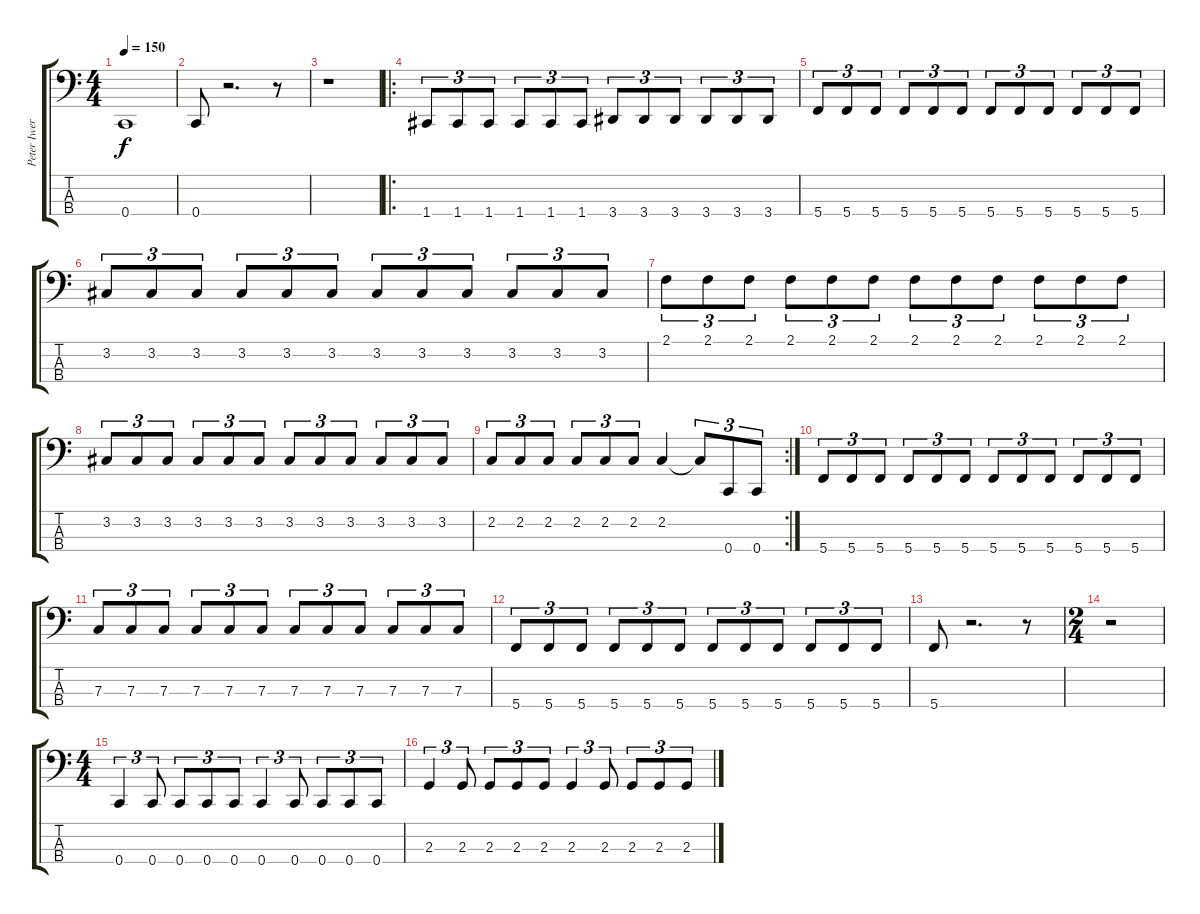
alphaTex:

\track ("Peter Iwers" "Peter Iwer") {instrument electricbassfinger}
\staff {score tabs}
\tuning (Eb2 Bb1 F1 C1) {hide}
\ts (4 4)
\tempo 150
\clef f4
\ks c
0.4{t}.1{dy f} |
0.4.8 r.2{d} r.8 |
r.1 |
\ro
1.4.8{tu (3 2) volume 14} 1.4.8{tu (3 2)} 1.4.8{tu (3 2)} 1.4.8{tu (3 2)} 1.4.8{tu (3 2)} 1.4.8{tu (3 2)} 3.4.8{tu (3 2)} 3.4.8{tu (3 2)} 3.4.8{tu (3 2)} 3.4.8{tu (3 2)} 3.4.8{tu (3 2)} 3.4.8{tu (3 2)} |
5.4.8{tu (3 2)} 5.4.8{tu (3 2)} 5.4.8{tu (3 2)} 5.4.8{tu (3 2)} 5.4.8{tu (3 2)} 5.4.8{tu (3 2)} 5.4.8{tu (3 2)} 5.4.8{tu (3 2)} 5.4.8{tu (3 2)} 5.4.8{tu (3 2)} 5.4.8{tu (3 2)} 5.4.8{tu (3 2)} |
3.2.8{tu (3 2)} 3.2.8{tu (3 2)} 3.2.8{tu (3 2)} 3.2.8{tu (3 2)} 3.2.8{tu (3 2)} 3.2.8{tu (3 2)} 3.2.8{tu (3 2)} 3.2.8{tu (3 2)} 3.2.8{tu (3 2)} 3.2.8{tu (3 2)} 3.2.8{tu (3 2)} 3.2.8{tu (3 2)} |
2.1.8{tu (3 2)} 2.1.8{tu (3 2)} 2.1.8{tu (3 2)} 2.1.8{tu (3 2)} 2.1.8{tu (3 2)} 2.1.8{tu (3 2)} 2.1.8{tu (3 2)} 2.1.8{tu (3 2)} 2.1.8{tu (3 2)} 2.1.8{tu (3 2)} 2.1.8{tu (3 2)} 2.1.8{tu (3 2)} |
3.2.8{tu (3 2)} 3.2.8{tu (3 2)} 3.2.8{tu (3 2)} 3.2.8{tu (3 2)} 3.2.8{tu (3 2)} 3.2.8{tu (3 2)} 3.2.8{tu (3 2)} 3.2.8{tu (3 2)} 3.2.8{tu (3 2)} 3.2.8{tu (3 2)} 3.2.8{tu (3 2)} 3.2.8{tu (3 2)} |
\rc 2
2.2.8{tu (3 2)} 2.2.8{tu (3 2)} 2.2.8{tu (3 2)} 2.2.8{tu (3 2)} 2.2.8{tu (3 2)} 2.2.8{tu (3 2)} 2.2.4 2.2{t}.8{tu (3 2)} 0.4.8{tu (3 2)} 0.4.8{tu (3 2)} |
5.4.8{tu (3 2)} 5.4.8{tu (3 2)} 5.4.8{tu (3 2)} 5.4.8{tu (3 2)} 5.4.8{tu (3 2)} 5.4.8{tu (3 2)} 5.4.8{tu (3 2)} 5.4.8{tu (3 2)} 5.4.8{tu (3 2)} 5.4.8{tu (3 2)} 5.4.8{tu (3 2)} 5.4.8{tu (3 2)} |
7.3.8{tu (3 2)} 7.3.8{tu (3 2)} 7.3.8{tu (3 2)} 7.3.8{tu (3 2)} 7.3.8{tu (3 2)} 7.3.8{tu (3 2)} 7.3.8{tu (3 2)} 7.3.8{tu (3 2)} 7.3.8{tu (3 2)} 7.3.8{tu (3 2)} 7.3.8{tu (3 2)} 7.3.8{tu (3 2)} |
5.4.8{tu (3 2)} 5.4.8{tu (3 2)} 5.4.8{tu (3 2)} 5.4.8{tu (3 2)} 5.4.8{tu (3 2)} 5.4.8{tu (3 2)} 5.4.8{tu (3 2)} 5.4.8{tu (3 2)} 5.4.8{tu (3 2)} 5.4.8{tu (3 2)} 5.4.8{tu (3 2)} 5.4.8{tu (3 2)} |
5.4.8 r.2{d} r.8 |
\ts (2 4)
r.2 |
\ts (4 4)
0.4.4{tu (3 2)} 0.4.8{tu (3 2)} 0.4.8{tu (3 2)} 0.4.8{tu (3 2)} 0.4.8{tu (3 2)} 0.4.4{tu (3 2)} 0.4.8{tu (3 2)} 0.4.8{tu (3 2)} 0.4.8{tu (3 2)} 0.4.8{tu (3 2)} |
2.3.4{tu (3 2)} 2.3.8{tu (3 2)} 2.3.8{tu (3 2)} 2.3.8{tu (3 2)} 2.3.8{tu (3 2)} 2.3.4{tu (3 2)} 2.3.8{tu (3 2)} 2.3.8{tu (3 2)} 2.3.8{tu (3 2)} 2.3.8{tu (3 2)}
